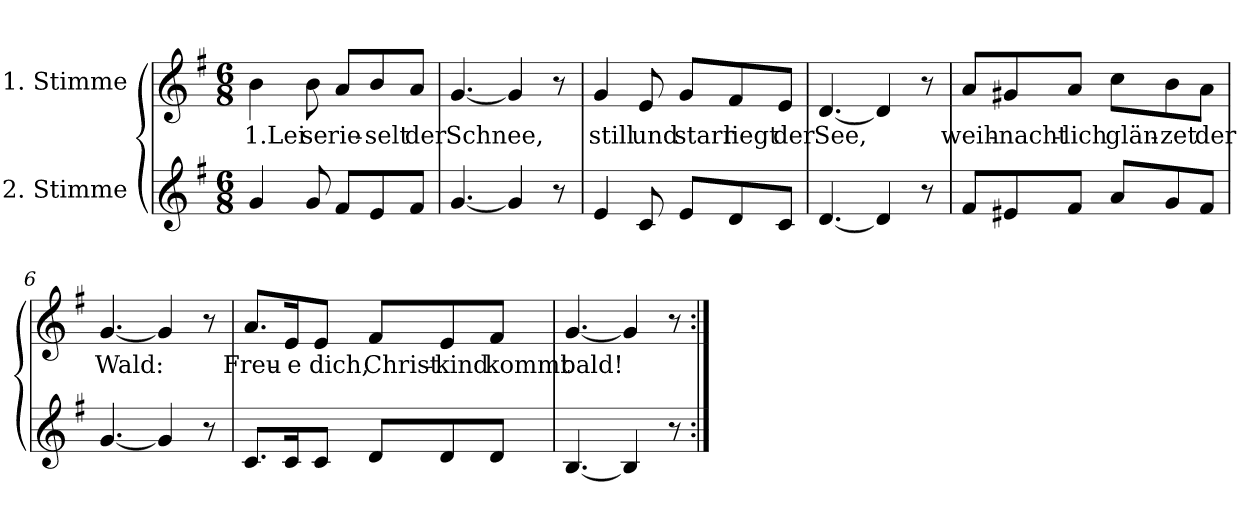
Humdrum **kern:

**kern	**kern	**text
*part2	*part1	*part1
*staff2	*staff1	*staff1
*I"2. Stimme	*I"1. Stimme	*
*clefG2	*clefG2	*
*k[f#]	*k[f#]	*
*M6/8	*M6/8	*
*MM60	*MM60	*
=1	=1	=1
!	!	!LO:LY:b
4g/	4b\	1.Lei
!	!	!LO:LY:b
8g/	8b\	se
!	!	!LO:LY:b
8f#/L	8a/L	rie-
!	!	!LO:LY:b
8e/	8b/	-selt
!	!	!LO:LY:b
8f#/J	8a/J	der
=2	=2	=2
!	!	!LO:LY:b
[4.g/	[4.g/	Schnee,
4g/]	4g/]	.
8r	8r	.
=3	=3	=3
!	!	!LO:LY:b
4e/	4g/	still
!	!	!LO:LY:b
8c/	8e/	und
!	!	!LO:LY:b
8e/L	8g/L	starr
!	!	!LO:LY:b
8d/	8f#/	liegt
!	!	!LO:LY:b
8c/J	8e/J	der
=4	=4	=4
!	!	!LO:LY:b
[4.d/	[4.d/	See,
4d/]	4d/]	.
8r	8r	.
!!LO:LB:g=z
=5	=5	=5
!	!	!LO:LY:b
8f#/L	8a/L	weih-
!	!	!LO:LY:b
8e#X/	8g#X/	-nacht-
!	!	!LO:LY:b
8f#/J	8a/J	-lich
!	!	!LO:LY:b
8a/L	8cc\L	glän-
!	!	!LO:LY:b
8g/	8b\	-zet
!	!	!LO:LY:b
8f#/J	8a\J	der
=6	=6	=6
!	!	!LO:LY:b
[4.g/	[4.g/	Wald:
4g/]	4g/]	.
8r	8r	.
=7	=7	=7
!	!	!LO:LY:b
8.c/L	8.a/L	Freu-
!	!	!LO:LY:b
16c/K	16e/K	-e
!	!	!LO:LY:b
8c/J	8e/J	dich,
!	!	!LO:LY:b
8d/L	8f#/L	Christ-
!	!	!LO:LY:b
8d/	8e/	-kind
!	!	!LO:LY:b
8d/J	8f#/J	kommt
=8	=8	=8
!	!	!LO:LY:b
[4.B/	[4.g/	bald!
4B/]	4g/]	.
8r	8r	.
=:|!	=:|!	=:|!
*-	*-	*-
